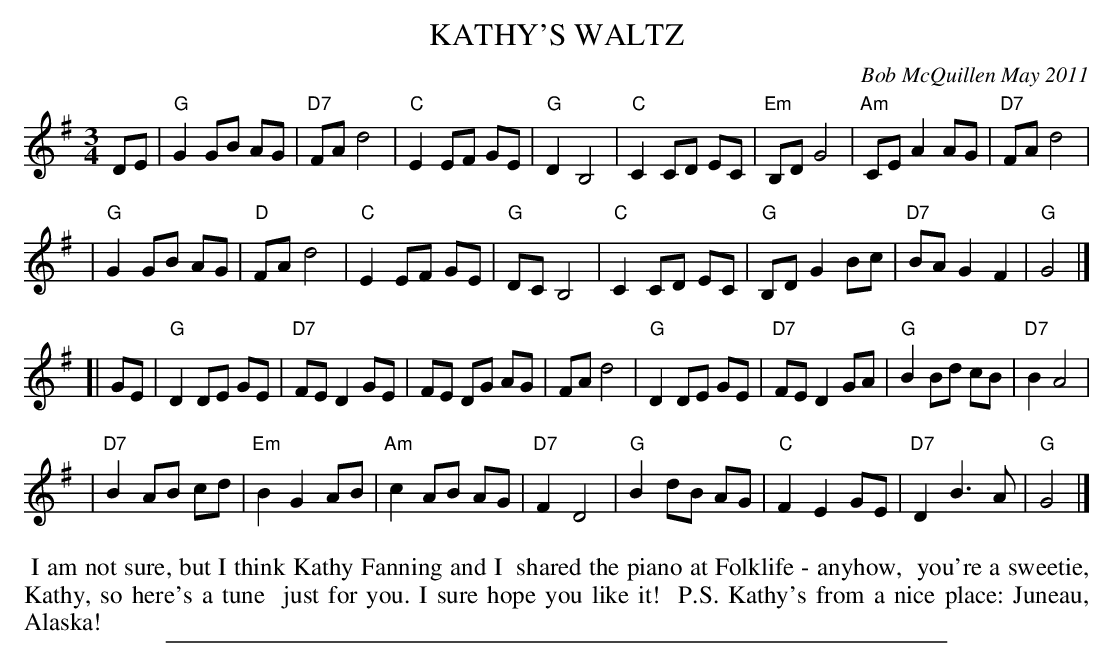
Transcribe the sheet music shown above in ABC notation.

X:1
T: KATHY'S WALTZ
C: Bob McQuillen May 2011
M: 3/4
L: 1/8
K: G
DE \
| "G"G2 GB AG | "D7"FA d4 | "C"E2 EF GE | "G"D2 B,4 \
| "C"C2 CD EC | "Em"B,D G4 | "Am"CE A2 AG | "D7"FA d4 |
| "G"G2 GB AG | "D"FA d4 | "C"E2 EF GE | "G"DC B,4 \
| "C"C2 CD EC | "G"B,D G2 Bc | "D7"BA G2 F2 | "G"G4 |]
[| GE \
| "G"D2 DE GE | "D7"FE D2 GE | FE DG AG | FA d4 \
| "G"D2 DE GE | "D7"FE D2 GA | "G"B2 Bd cB | "D7"B2 A4 |
| "D7"B2 AB cd | "Em"B2 G2 AB | "Am"c2 AB AG | "D7"F2 D4 \
| "G"B2 dB AG | "C"F2 E2 GE | "D7"D2 B3 A | "G"G4 |]
